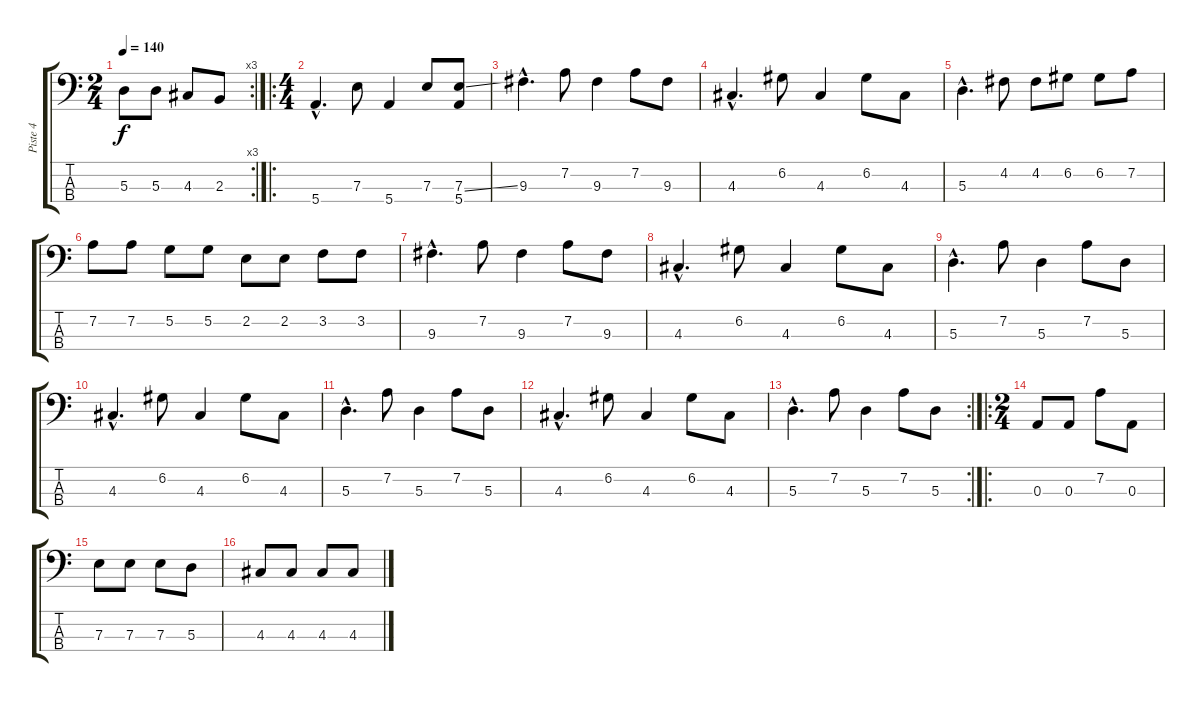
\track ("Piste 4" "Piste 4") {instrument electricbassfinger}
\staff {score tabs}
\tuning (G2 D2 A1 E1) {hide}
\rc 3
\ts (2 4)
\tempo 140
\clef f4
\ks c
5.3.8{dy f} 5.3.8 4.3.8 2.3.8 |
\ro
\ts (4 4)
5.4{hac}.4{d} 7.3.8 5.4.4 7.3.8 (7.3{ss} 5.4).8 |
9.3{hac}.4{d} 7.2.8 9.3.4 7.2.8 9.3.8 |
4.3{hac}.4{d} 6.2.8 4.3.4 6.2.8 4.3.8 |
5.3{hac}.4{d} 4.2.8 4.2.8 6.2.8 6.2.8 7.2.8 |
7.2.8 7.2.8 5.2.8 5.2.8 2.2.8 2.2.8 3.2.8 3.2.8 |
9.3{hac}.4{d} 7.2.8 9.3.4 7.2.8 9.3.8 |
4.3{hac}.4{d} 6.2.8 4.3.4 6.2.8 4.3.8 |
5.3{hac}.4{d} 7.2.8 5.3.4 7.2.8 5.3.8 |
4.3{hac}.4{d} 6.2.8 4.3.4 6.2.8 4.3.8 |
5.3{hac}.4{d} 7.2.8 5.3.4 7.2.8 5.3.8 |
4.3{hac}.4{d} 6.2.8 4.3.4 6.2.8 4.3.8 |
\rc 2
5.3{hac}.4{d} 7.2.8 5.3.4 7.2.8 5.3.8 |
\ro
\ts (2 4)
0.3.8 0.3.8 7.2.8 0.3.8 |
7.3.8 7.3.8 7.3.8 5.3.8 |
4.3.8 4.3.8 4.3.8 4.3.8
